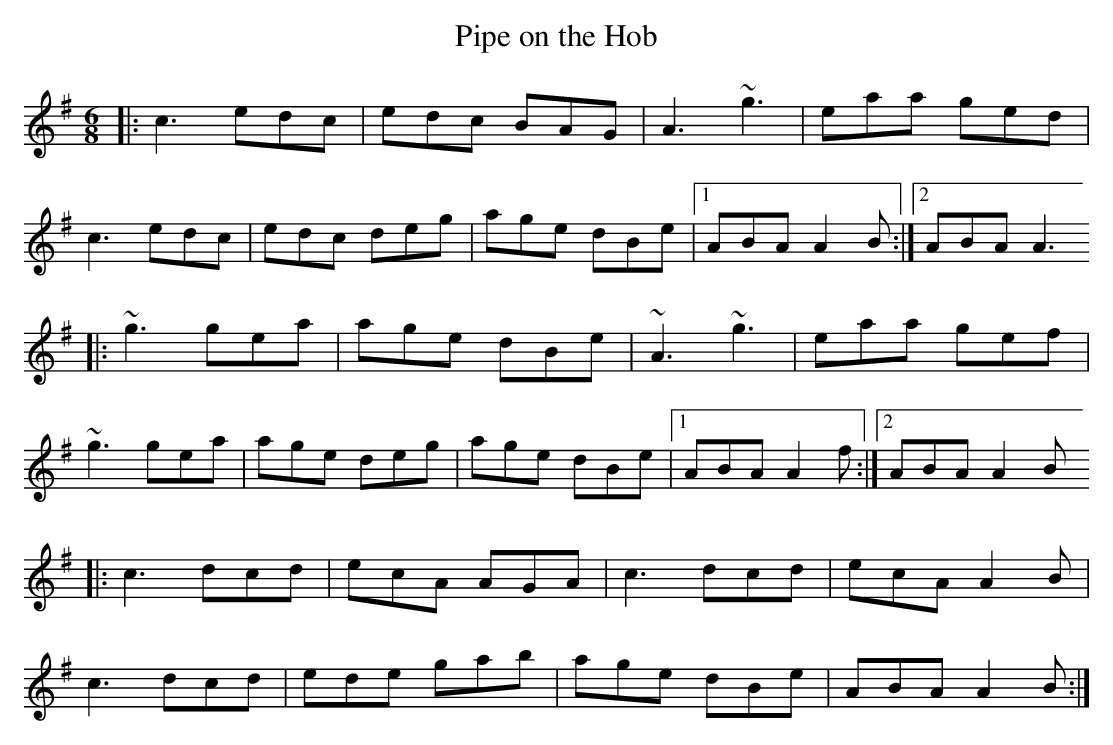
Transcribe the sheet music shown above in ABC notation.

X:1
T:Pipe on the Hob
M:6/8
K:Ador
|: c3 edc|edc BAG|A3 ~g3|eaa ged|
c3 edc|edc deg|age dBe|1 ABA A2B:|2 ABA A3
|:~g3 gea|age dBe|~A3 ~g3|eaa gef|
~g3 gea|age deg|age dBe|1 ABA A2f:|2 ABA A2B
|:c3 dcd|ecA AGA|c3 dcd|ecA A2B|
c3 dcd|ede gab|age dBe|ABA A2B:|
